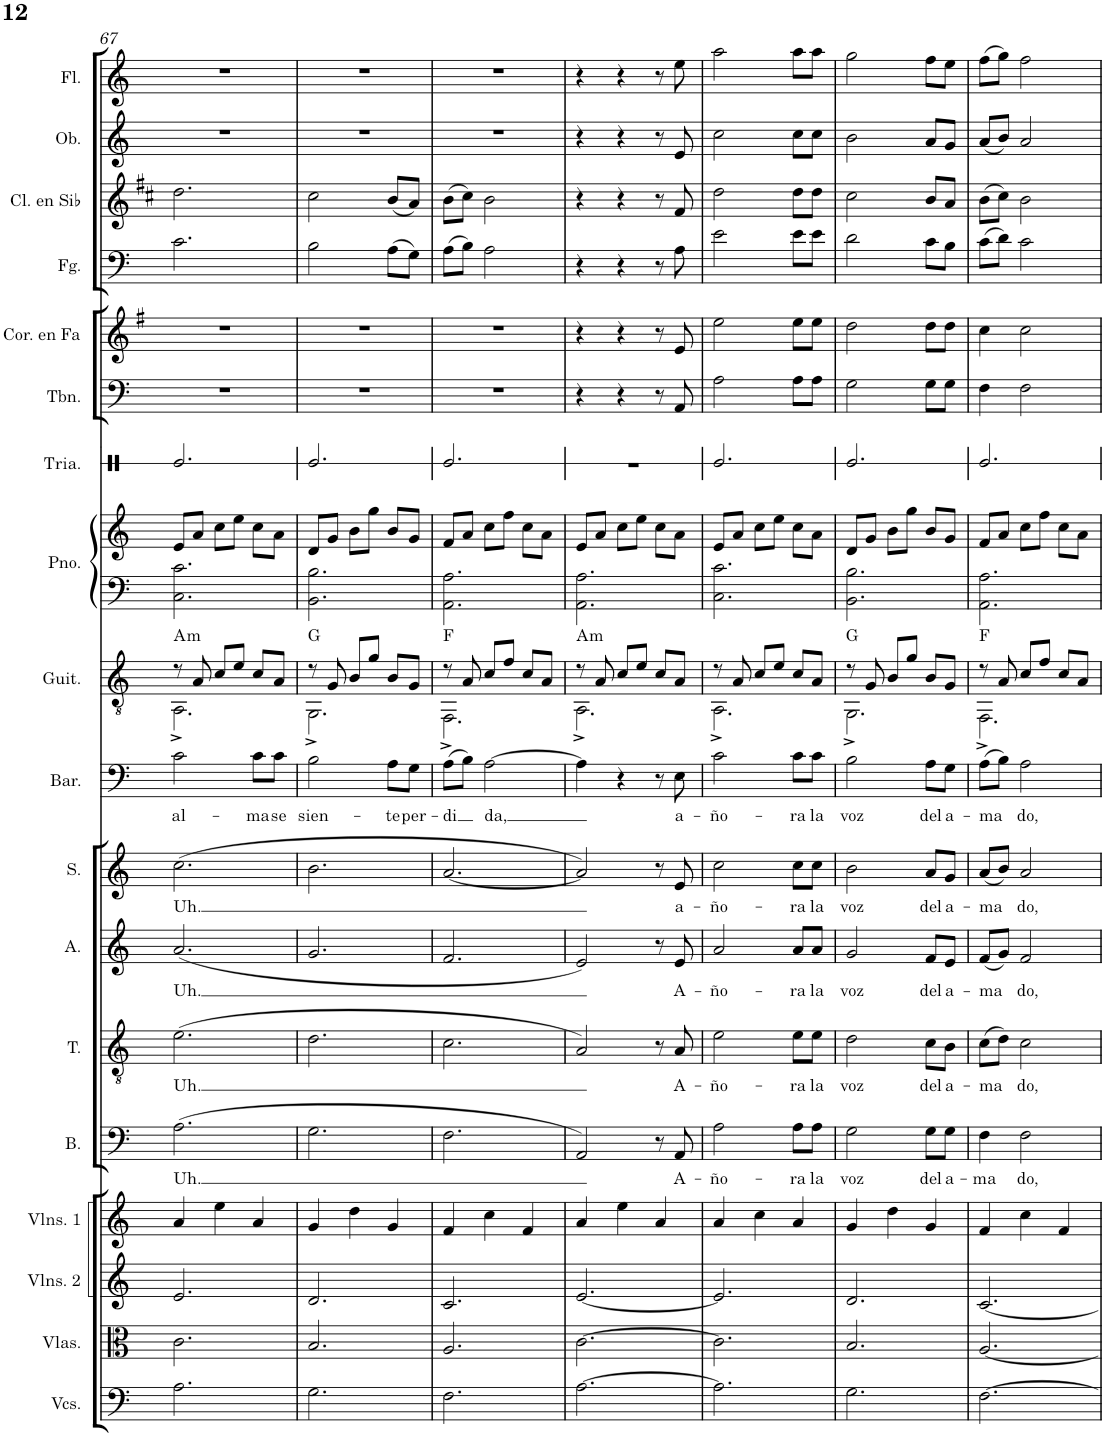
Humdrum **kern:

**kern	**kern	**kern	**kern	**kern	**text	**kern	**text	**kern	**text	**kern	**text	**kern	**text	**kern	**harte	**kern	**kern	**kern	**kern	**kern	**kern	**kern	**kern	**kern
*part18	*part17	*part16	*part15	*part14	*part14	*part13	*part13	*part12	*part12	*part11	*part11	*part10	*part10	*part9	*part9	*part8	*part8	*part7	*part6	*part5	*part4	*part3	*part2	*part1
*staff19	*staff18	*staff17	*staff16	*staff15	*staff15	*staff14	*staff14	*staff13	*staff13	*staff12	*staff12	*staff11	*staff11	*staff10	*	*staff9	*staff8	*staff7	*staff6	*staff5	*staff4	*staff3	*staff2	*staff1
*I"Violonchelos	*I"Violas	*I"Violines 2	*I"Violines 1	*I"Bajo	*	*I"Tenor	*	*I"Alto	*	*I"Soprano	*	*I"Barítono	*	*I"Guitarra	*	*I"Piano	*	*I"Triángulo	*I"Trombón	*I"Corno en Fa	*I"Fagot	*I"Clarinete en Sib	*I"Oboe	*I"Flauta
*I'Vcs.	*I'Vlas.	*I'Vlns. 2	*I'Vlns. 1	*I'B.	*	*I'T.	*	*I'A.	*	*I'S.	*	*I'Bar.	*	*I'Guit.	*	*I'Pno.	*	*	*I'Tbn.	*I'Cor. en Fa	*I'Fg.	*I'Cl. en Sib	*I'Ob.	*I'Fl.
!!LO:PB:g=z
*clefF4	*clefC3	*clefG2	*clefG2	*clefF4	*	*clefGv2	*	*clefG2	*	*clefG2	*	*clefF4	*	*clefGv2	*	*clefF4	*clefG2	*clefX	*clefF4	*clefG2	*clefF4	*clefG2	*clefG2	*clefG2
*	*	*	*	*	*	*	*	*	*	*	*	*	*	*	*	*	*	*	*	*Trd4c7	*	*Trd1c2	*	*
*k[]	*k[]	*k[]	*k[]	*k[]	*	*k[]	*	*k[]	*	*k[]	*	*k[]	*	*k[]	*	*k[]	*k[]	*k[]	*k[]	*k[f#]	*k[]	*k[f#c#]	*k[]	*k[]
*M3/4	*M3/4	*M3/4	*M3/4	*M3/4	*	*M3/4	*	*M3/4	*	*M3/4	*	*M3/4	*	*M3/4	*	*M3/4	*M3/4	*M3/4	*M3/4	*M3/4	*M3/4	*M3/4	*M3/4	*M3/4
=67	=67	=67	=67	=67	=67	=67	=67	=67	=67	=67	=67	=67	=67	=67	=67	=67	=67	=67	=67	=67	=67	=67	=67	=67
!	!	!	!	!	!LO:LY:b	!	!LO:LY:b	!	!LO:LY:b	!	!LO:LY:b	!	!LO:LY:b	!	!LO:H:kt=m	!	!	!	!	!	!	!	!	!
*	*	*	*	*	*	*	*	*	*	*	*	*	*	*^	*	*	*	*	*	*	*	*	*	*
2.A\	2.c\	2.e/	4a/	(2.A\	Uh.	(2.e\	Uh.	(2.a/	Uh.	(2.cc\	Uh.	2c\	al-	8r	2.AA^\	A:min	2.C\ 2.c\	8e/L	2.Re/	2.r	2.r	2.c\	2.dd\	2.r	2.r
.	.	.	.	.	.	.	.	.	.	.	.	.	.	8A/	.	.	.	8a/J	.	.	.	.	.	.	.
.	.	.	4ee\	.	.	.	.	.	.	.	.	.	.	8c/L	.	.	.	8cc\L	.	.	.	.	.	.	.
.	.	.	.	.	.	.	.	.	.	.	.	.	.	8e/J	.	.	.	8ee\J	.	.	.	.	.	.	.
!	!	!	!	!	!	!	!	!	!	!	!	!	!LO:LY:b	!	!	!	!	!	!	!	!	!	!	!	!
.	.	.	4a/	.	.	.	.	.	.	.	.	8c\L	-ma	8c/L	.	.	.	8cc\L	.	.	.	.	.	.	.
!	!	!	!	!	!	!	!	!	!	!	!	!	!LO:LY:b	!	!	!	!	!	!	!	!	!	!	!	!
.	.	.	.	.	.	.	.	.	.	.	.	8c\J	se	8A/J	.	.	.	8a\J	.	.	.	.	.	.	.
=68	=68	=68	=68	=68	=68	=68	=68	=68	=68	=68	=68	=68	=68	=68	=68	=68	=68	=68	=68	=68	=68	=68	=68	=68	=68
!	!	!	!	!	!	!	!	!	!	!	!	!	!LO:LY:b	!	!	!	!	!	!	!	!	!	!	!	!
2.G\	2.B/	2.d/	4g/	2.G\	.	2.d\	.	2.g/	.	2.b\	.	2B\	sien-	8r	2.GG^\	G:maj	2.BB\ 2.B\	8d/L	2.Re/	2.r	2.r	2B\	2cc#\	2.r	2.r
.	.	.	.	.	.	.	.	.	.	.	.	.	.	8G/	.	.	.	8g/J	.	.	.	.	.	.	.
.	.	.	4dd\	.	.	.	.	.	.	.	.	.	.	8B/L	.	.	.	8b\L	.	.	.	.	.	.	.
.	.	.	.	.	.	.	.	.	.	.	.	.	.	8g/J	.	.	.	8gg\J	.	.	.	.	.	.	.
!	!	!	!	!	!	!	!	!	!	!	!	!	!LO:LY:b	!	!	!	!	!	!	!	!	!	!	!	!
.	.	.	4g/	.	.	.	.	.	.	.	.	8A\L	-te	8B/L	.	.	.	8b/L	.	.	.	(8A\L	(8b/L	.	.
!	!	!	!	!	!	!	!	!	!	!	!	!	!LO:LY:b	!	!	!	!	!	!	!	!	!	!	!	!
.	.	.	.	.	.	.	.	.	.	.	.	8G\J	per-	8G/J	.	.	.	8g/J	.	.	.	8G\J)	8a/J)	.	.
=69	=69	=69	=69	=69	=69	=69	=69	=69	=69	=69	=69	=69	=69	=69	=69	=69	=69	=69	=69	=69	=69	=69	=69	=69	=69
!	!	!	!	!	!	!	!	!	!	!	!	!	!LO:LY:b	!	!	!	!	!	!	!	!	!	!	!	!
2.F\	2.A/	2.c/	4f/	2.F\	.	2.c\	.	2.f/	.	[2.a/	.	(8A\L	-di	8r	2.FF^\	F:maj	2.AA\ 2.A\	8f/L	2.Re/	2.r	2.r	(8A\L	(8b\L	2.r	2.r
.	.	.	.	.	.	.	.	.	.	.	.	8B\J)	.	8A/	.	.	.	8a/J	.	.	.	8B\J)	8cc#\J)	.	.
!	!	!	!	!	!	!	!	!	!	!	!	!	!LO:LY:b	!	!	!	!	!	!	!	!	!	!	!	!
.	.	.	4cc\	.	.	.	.	.	.	.	.	[2A\	da,	8c/L	.	.	.	8cc\L	.	.	.	2A\	2b\	.	.
.	.	.	.	.	.	.	.	.	.	.	.	.	.	8f/J	.	.	.	8ff\J	.	.	.	.	.	.	.
.	.	.	4f/	.	.	.	.	.	.	.	.	.	.	8c/L	.	.	.	8cc\L	.	.	.	.	.	.	.
.	.	.	.	.	.	.	.	.	.	.	.	.	.	8A/J	.	.	.	8a\J	.	.	.	.	.	.	.
=70	=70	=70	=70	=70	=70	=70	=70	=70	=70	=70	=70	=70	=70	=70	=70	=70	=70	=70	=70	=70	=70	=70	=70	=70	=70
!	!	!	!	!	!	!	!	!	!	!	!	!	!	!	!	!LO:H:kt=m	!	!	!	!	!	!	!	!	!
[2.A\	[2.c\	[2.e/	4a/	2AA/)	.	2A/)	.	2e/)	.	2a/])	.	4A\]	.	8r	2.AA^\	A:min	2.AA\ 2.A\	8e/L	2.r	4r	4r	4r	4r	4r	4r
.	.	.	.	.	.	.	.	.	.	.	.	.	.	8A/	.	.	.	8a/J	.	.	.	.	.	.	.
.	.	.	4ee\	.	.	.	.	.	.	.	.	4r	.	8c/L	.	.	.	8cc\L	.	4r	4r	4r	4r	4r	4r
.	.	.	.	.	.	.	.	.	.	.	.	.	.	8e/J	.	.	.	8ee\J	.	.	.	.	.	.	.
.	.	.	4a/	8r	.	8r	.	8r	.	8r	.	8r	.	8c/L	.	.	.	8cc\L	.	8r	8r	8r	8r	8r	8r
!	!	!	!	!	!LO:LY:b	!	!LO:LY:b	!	!LO:LY:b	!	!LO:LY:b	!	!LO:LY:b	!	!	!	!	!	!	!	!	!	!	!	!
.	.	.	.	8AA/	A-	8A/	A-	8e/	A-	8e/	a-	8E\	a-	8A/J	.	.	.	8a\J	.	8AA/	8e/	8A\	8f#/	8e/	8ee\
=71	=71	=71	=71	=71	=71	=71	=71	=71	=71	=71	=71	=71	=71	=71	=71	=71	=71	=71	=71	=71	=71	=71	=71	=71	=71
!	!	!	!	!	!LO:LY:b	!	!LO:LY:b	!	!LO:LY:b	!	!LO:LY:b	!	!LO:LY:b	!	!	!	!	!	!	!	!	!	!	!	!
2.A\]	2.c\]	2.e/]	4a/	2A\	-ño-	2e\	-ño-	2a/	-ño-	2cc\	-ño-	2c\	-ño-	8r	2.AA^\	.	2.C\ 2.c\	8e/L	2.Re/	2A\	2ee\	2e\	2dd\	2cc\	2aa\
.	.	.	.	.	.	.	.	.	.	.	.	.	.	8A/	.	.	.	8a/J	.	.	.	.	.	.	.
.	.	.	4cc\	.	.	.	.	.	.	.	.	.	.	8c/L	.	.	.	8cc\L	.	.	.	.	.	.	.
.	.	.	.	.	.	.	.	.	.	.	.	.	.	8e/J	.	.	.	8ee\J	.	.	.	.	.	.	.
!	!	!	!	!	!LO:LY:b	!	!LO:LY:b	!	!LO:LY:b	!	!LO:LY:b	!	!LO:LY:b	!	!	!	!	!	!	!	!	!	!	!	!
.	.	.	4a/	8A\L	-ra	8e\L	-ra	8a/L	-ra	8cc\L	-ra	8c\L	-ra	8c/L	.	.	.	8cc\L	.	8A\L	8ee\L	8e\L	8dd\L	8cc\L	8aa\L
!	!	!	!	!	!LO:LY:b	!	!LO:LY:b	!	!LO:LY:b	!	!LO:LY:b	!	!LO:LY:b	!	!	!	!	!	!	!	!	!	!	!	!
.	.	.	.	8A\J	la	8e\J	la	8a/J	la	8cc\J	la	8c\J	la	8A/J	.	.	.	8a\J	.	8A\J	8ee\J	8e\J	8dd\J	8cc\J	8aa\J
=72	=72	=72	=72	=72	=72	=72	=72	=72	=72	=72	=72	=72	=72	=72	=72	=72	=72	=72	=72	=72	=72	=72	=72	=72	=72
!	!	!	!	!	!LO:LY:b	!	!LO:LY:b	!	!LO:LY:b	!	!LO:LY:b	!	!LO:LY:b	!	!	!	!	!	!	!	!	!	!	!	!
2.G\	2.B/	2.d/	4g/	2G\	voz	2d\	voz	2g/	voz	2b\	voz	2B\	voz	8r	2.GG^\	G:maj	2.BB\ 2.B\	8d/L	2.Re/	2G\	2dd\	2d\	2cc#\	2b\	2gg\
.	.	.	.	.	.	.	.	.	.	.	.	.	.	8G/	.	.	.	8g/J	.	.	.	.	.	.	.
.	.	.	4dd\	.	.	.	.	.	.	.	.	.	.	8B/L	.	.	.	8b\L	.	.	.	.	.	.	.
.	.	.	.	.	.	.	.	.	.	.	.	.	.	8g/J	.	.	.	8gg\J	.	.	.	.	.	.	.
!	!	!	!	!	!LO:LY:b	!	!LO:LY:b	!	!LO:LY:b	!	!LO:LY:b	!	!LO:LY:b	!	!	!	!	!	!	!	!	!	!	!	!
.	.	.	4g/	8G\L	del	8c\L	del	8f/L	del	8a/L	del	8A\L	del	8B/L	.	.	.	8b/L	.	8G\L	8dd\L	8c\L	8b/L	8a/L	8ff\L
!	!	!	!	!	!LO:LY:b	!	!LO:LY:b	!	!LO:LY:b	!	!LO:LY:b	!	!LO:LY:b	!	!	!	!	!	!	!	!	!	!	!	!
.	.	.	.	8G\J	a-	8B\J	a-	8e/J	a-	8g/J	a-	8G\J	a-	8G/J	.	.	.	8g/J	.	8G\J	8dd\J	8B\J	8a/J	8g/J	8ee\J
=73	=73	=73	=73	=73	=73	=73	=73	=73	=73	=73	=73	=73	=73	=73	=73	=73	=73	=73	=73	=73	=73	=73	=73	=73	=73
!	!	!	!	!	!LO:LY:b	!	!LO:LY:b	!	!LO:LY:b	!	!LO:LY:b	!	!LO:LY:b	!	!	!	!	!	!	!	!	!	!	!	!
[2.F\	[2.A/	[2.c/	4f/	4F\	-ma	(8c\L	-ma	(8f/L	-ma	(8a/L	-ma	(8A\L	-ma	8r	2.FF^\	F:maj	2.AA\ 2.A\	8f/L	2.Re/	4F\	4cc\	(8c\L	(8b\L	(8a/L	(8ff\L
.	.	.	.	.	.	8d\J)	.	8g/J)	.	8b/J)	.	8B\J)	.	8A/	.	.	.	8a/J	.	.	.	8d\J)	8cc#\J)	8b/J)	8gg\J)
!	!	!	!	!	!LO:LY:b	!	!LO:LY:b	!	!LO:LY:b	!	!LO:LY:b	!	!LO:LY:b	!	!	!	!	!	!	!	!	!	!	!	!
.	.	.	4cc\	2F\	do,	2c\	do,	2f/	do,	2a/	do,	2A\	do,	8c/L	.	.	.	8cc\L	.	2F\	2cc\	2c\	2b\	2a/	2ff\
.	.	.	.	.	.	.	.	.	.	.	.	.	.	8f/J	.	.	.	8ff\J	.	.	.	.	.	.	.
.	.	.	4f/	.	.	.	.	.	.	.	.	.	.	8c/L	.	.	.	8cc\L	.	.	.	.	.	.	.
.	.	.	.	.	.	.	.	.	.	.	.	.	.	8A/J	.	.	.	8a\J	.	.	.	.	.	.	.
*	*	*	*	*	*	*	*	*	*	*	*	*	*	*v	*v	*	*	*	*	*	*	*	*	*	*
=	=	=	=	=	=	=	=	=	=	=	=	=	=	=	=	=	=	=	=	=	=	=	=	=
*-	*-	*-	*-	*-	*-	*-	*-	*-	*-	*-	*-	*-	*-	*-	*-	*-	*-	*-	*-	*-	*-	*-	*-	*-
